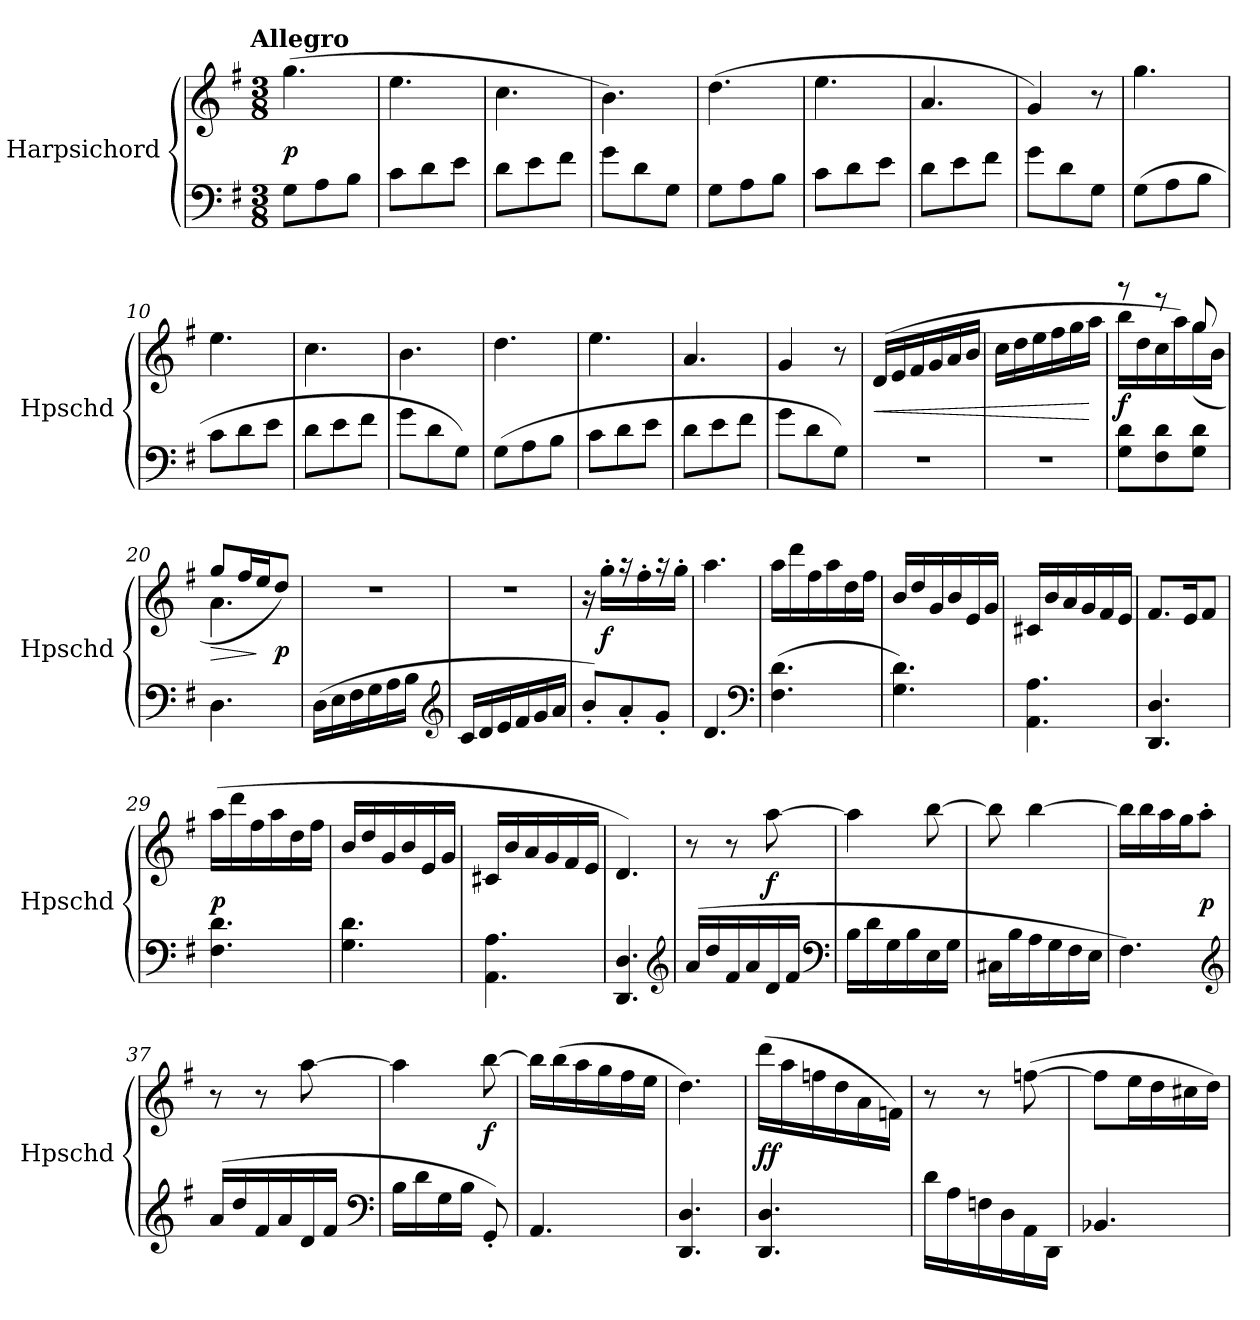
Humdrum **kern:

**kern	**kern	**dynam
*part1	*part1	*part1
*staff2	*staff1	*staff1/2
*I"Harpsichord	*	*
*I'Hpschd	*	*
*clefF4	*clefG2	*
*k[f#]	*k[f#]	*
*G:	*G:	*
!!LO:TX:omd:t=Allegro
*M3/8	*M3/8	*
*MM150	*MM150	*
=1	=1	=1
8G\L	(4.gg\	p
8A\	.	.
8B\J	.	.
=2	=2	=2
8c\L	4.ee\	.
8d\	.	.
8e\J	.	.
=3	=3	=3
8d\L	4.cc\	.
8e\	.	.
8f#\J	.	.
=4	=4	=4
8g\L	4.b\)	.
8d\	.	.
8G\J	.	.
=5	=5	=5
8G\L	(4.dd\	.
8A\	.	.
8B\J	.	.
=6	=6	=6
8c\L	4.ee\	.
8d\	.	.
8e\J	.	.
=7	=7	=7
8d\L	4.a/	.
8e\	.	.
8f#\J	.	.
=8	=8	=8
8g\L	4g/)	.
8d\	.	.
8G\J	8r	.
=9	=9	=9
(8G\L	4.gg\	.
8A\	.	.
8B\J	.	.
=10	=10	=10
8c\L	4.ee\	.
8d\	.	.
8e\J	.	.
=11	=11	=11
8d\L	4.cc\	.
8e\	.	.
8f#\J	.	.
=12	=12	=12
8g\L	4.b\	.
8d\	.	.
8G\J)	.	.
=13	=13	=13
(8G\L	4.dd\	.
8A\	.	.
8B\J	.	.
=14	=14	=14
8c\L	4.ee\	.
8d\	.	.
8e\J	.	.
=15	=15	=15
8d\L	4.a/	.
8e\	.	.
8f#\J	.	.
=16	=16	=16
8g\L	4g/	.
8d\	.	.
8G\J)	8r	.
=17	=17	=17
4.r	(16d/LL	<
.	16e/	.
.	16f#/	.
.	16g/	.
.	16a/	.
.	16b/JJ	.
=18	=18	=18
4.r	16cc\LL	.
.	16dd\	.
.	16ee\	.
.	16ff#\	.
.	16gg\	.
.	16aa\JJ	[
=19	=19	=19
*	*^	*
8G\ 8d\L	8r	16bb\LL	f
.	.	16dd\	.
8F#\ 8d\	8r	16cc\	.
.	.	16aa\)	.
8G\ 8d\J	8gg/	(16gg\	.
.	.	16b\JJ	.
=20	=20	=20	=20
4.D\	8gg/L	4.a\	>
.	16ff#/L	.	.
.	16ee/J	.	]
.	8dd/J)	.	p
*	*v	*v	*
=21	=21	=21
(16D\LL	4.r	.
16E\	.	.
16F#\	.	.
16G\	.	.
16A\	.	.
16B\JJ	.	.
*clefG2	*	*
=22	=22	=22
16c/LL	4.r	.
16d/	.	.
16e/	.	.
16f#/	.	.
16g/	.	.
16a/JJ	.	.
=23	=23	=23
8b'/L)	16r	.
.	16gg'\LL	f
8a'/	16r	.
.	16ff#'\	.
8g'/J	16r	.
.	16gg'\JJ	.
=24	=24	=24
4.d/	4.aa\	.
*clefF4	*	*
=25	=25	=25
(4.F#\ 4.d\	16aa\LL	.
.	16ddd\	.
.	16ff#\	.
.	16aa\	.
.	16dd\	.
.	16ff#\JJ	.
=26	=26	=26
4.G\ 4.d\)	16b/LL	.
.	16dd/	.
.	16g/	.
.	16b/	.
.	16e/	.
.	16g/JJ	.
=27	=27	=27
4.AA\ 4.A\	16c#X/LL	.
.	16b/	.
.	16a/	.
.	16g/	.
.	16f#/	.
.	16e/JJ	.
=28	=28	=28
4.DD/ 4.D/	8.f#/L	.
.	16e/K	.
.	8f#/J	.
=29	=29	=29
4.F#\ 4.d\	(16aa\LL	p
.	16ddd\	.
.	16ff#\	.
.	16aa\	.
.	16dd\	.
.	16ff#\JJ	.
=30	=30	=30
4.G\ 4.d\	16b/LL	.
.	16dd/	.
.	16g/	.
.	16b/	.
.	16e/	.
.	16g/JJ	.
=31	=31	=31
4.AA\ 4.A\	16c#X/LL	.
.	16b/	.
.	16a/	.
.	16g/	.
.	16f#/	.
.	16e/JJ	.
=32	=32	=32
4.DD/ 4.D/	4.d/)	.
*clefG2	*	*
=33	=33	=33
(16a/LL	8r	.
16dd/	.	.
16f#/	8r	.
16a/	.	.
16d/	[8aa\	f
16f#/JJ	.	.
*clefF4	*	*
=34	=34	=34
16B\LL	4aa\]	.
16d\	.	.
16G\	.	.
16B\	.	.
16E\	[8bb\	.
16G\JJ	.	.
=35	=35	=35
16C#X\LL	8bb\]	.
16B\	.	.
16A\	[4bb\	.
16G\	.	.
16F#\	.	.
16E\JJ	.	.
=36	=36	=36
4.F#\)	16bb\LL]	.
.	16bb\	.
.	16aa\	.
.	16gg\J	.
.	8aa'\J	p
*clefG2	*	*
=37	=37	=37
(16a/LL	8r	.
16dd/	.	.
16f#/	8r	.
16a/	.	.
16d/	[8aa\	.
16f#/JJ	.	.
*clefF4	*	*
=38	=38	=38
16B\LL	4aa\]	.
16d\	.	.
16G\	.	.
16B\JJ	.	.
8GG'/)	[8bb\	f
=39	=39	=39
4.AA/	16bb\LL]	.
.	(16bb\	.
.	16aa\	.
.	16gg\	.
.	16ff#\	.
.	16ee\JJ	.
=40	=40	=40
4.DD/ 4.D/	4.dd\)	.
=41	=41	=41
4.DD/ 4.D/	(16ddd\LL	ff
.	16aa\	.
.	16ffn\	.
.	16dd\	.
.	16a\	.
.	16fn\JJ)	.
=42	=42	=42
16d\LL	8r	.
16A\	.	.
16Fn\	8r	.
16D\	.	.
16AA\	([8ffn\	.
16DD\JJ	.	.
=43	=43	=43
4.BB-X/	8ffn\L]	.
.	16ee\L	.
.	16dd\	.
.	16cc#X\	.
.	16dd\JJ)	.
=	=	=
*-	*-	*-
